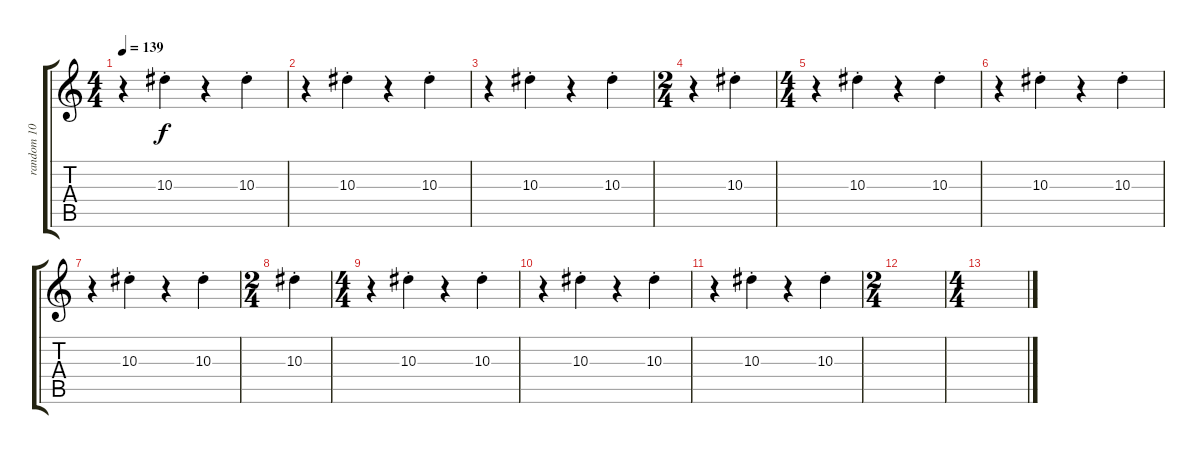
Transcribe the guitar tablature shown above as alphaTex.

\track ("random 10 G" "random 10 ") {instrument overdrivenguitar}
\staff {score tabs}
\tuning (D4 A3 F3 C3 G2 D2) {hide}
\ts (4 4)
\tempo 139
\clef g2
\ks c
r.4{dy f} 10.3{st}.4 r.4 10.3{st}.4 |
r.4 10.3{st}.4 r.4 10.3{st}.4 |
r.4 10.3{st}.4 r.4 10.3{st}.4 |
\ts (2 4)
r.4 10.3{st}.4 |
\ts (4 4)
r.4 10.3{st}.4 r.4 10.3{st}.4 |
r.4 10.3{st}.4 r.4 10.3{st}.4 |
r.4 10.3{st}.4 r.4 10.3{st}.4 |
\ts (2 4)
10.3{st}.4 |
\ts (4 4)
r.4 10.3{st}.4 r.4 10.3{st}.4 |
r.4 10.3{st}.4 r.4 10.3{st}.4 |
r.4 10.3{st}.4 r.4 10.3{st}.4 |
\ts (2 4)
|
\ts (4 4)
